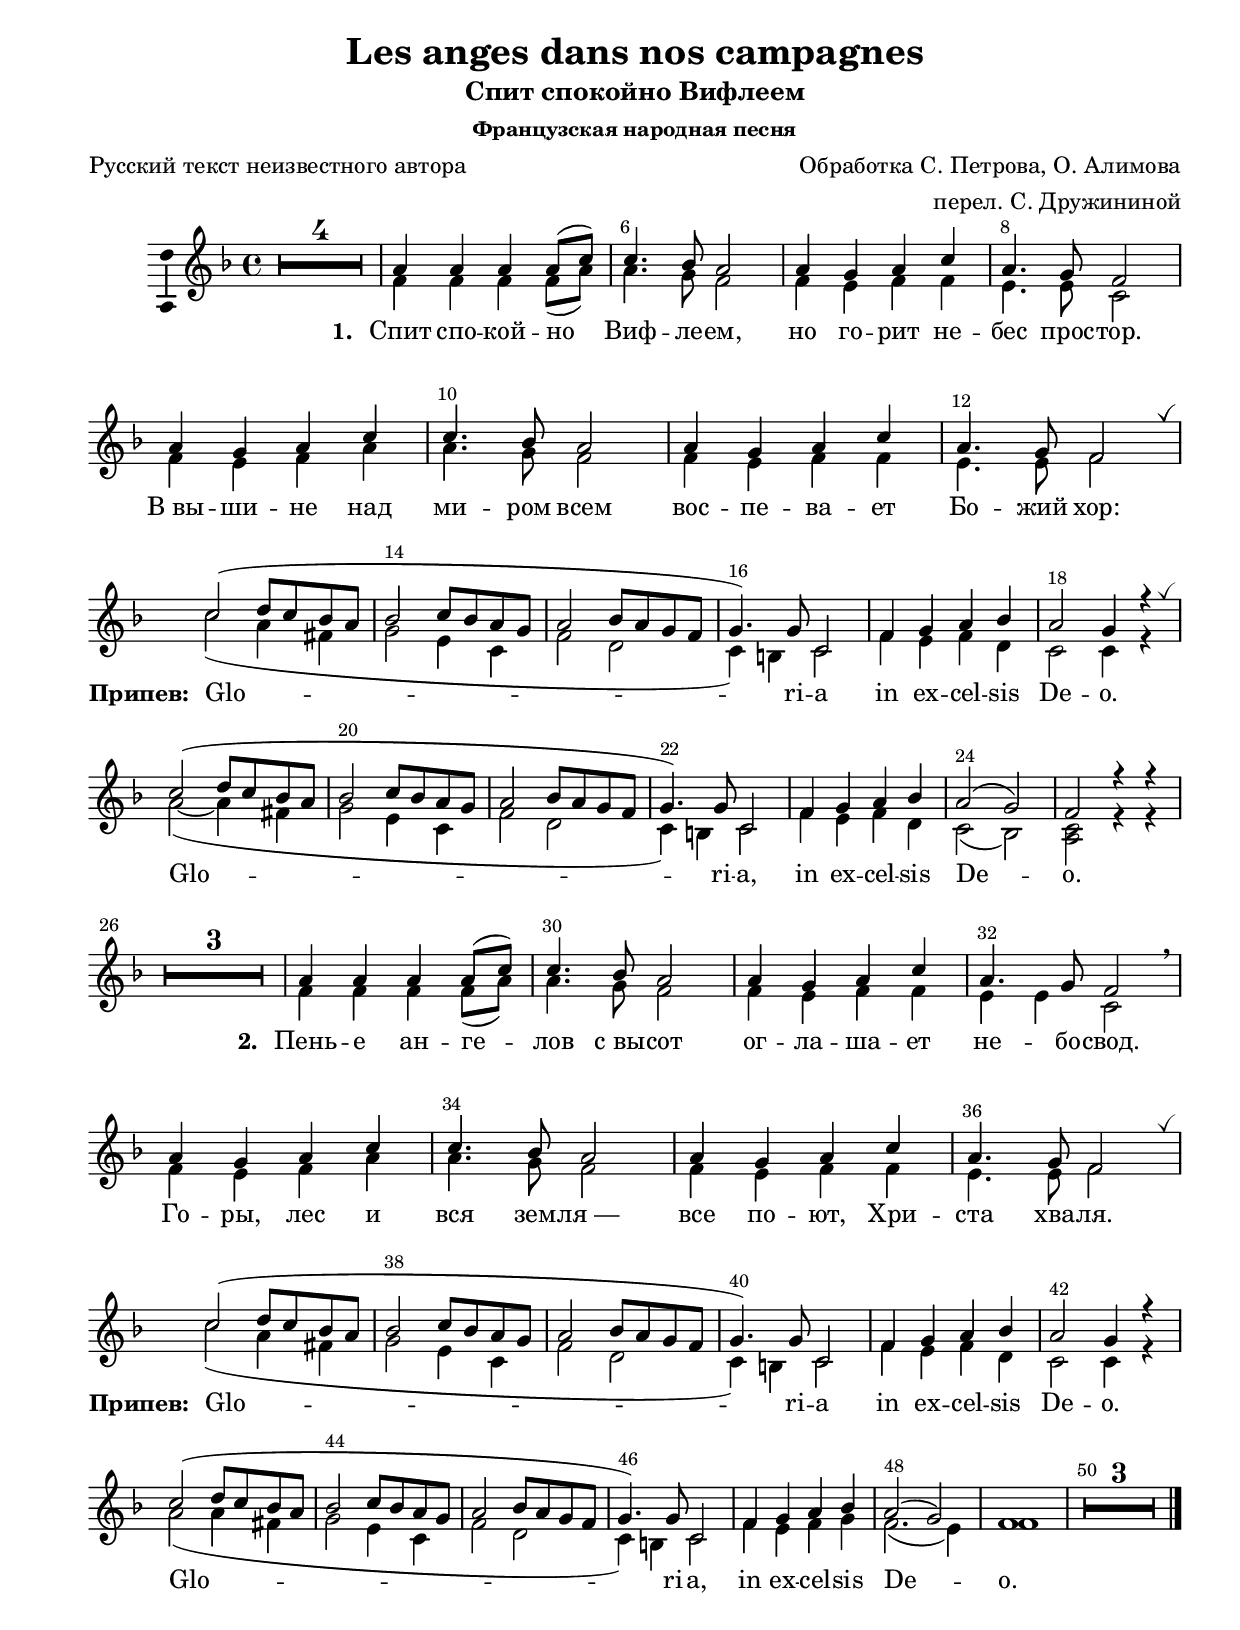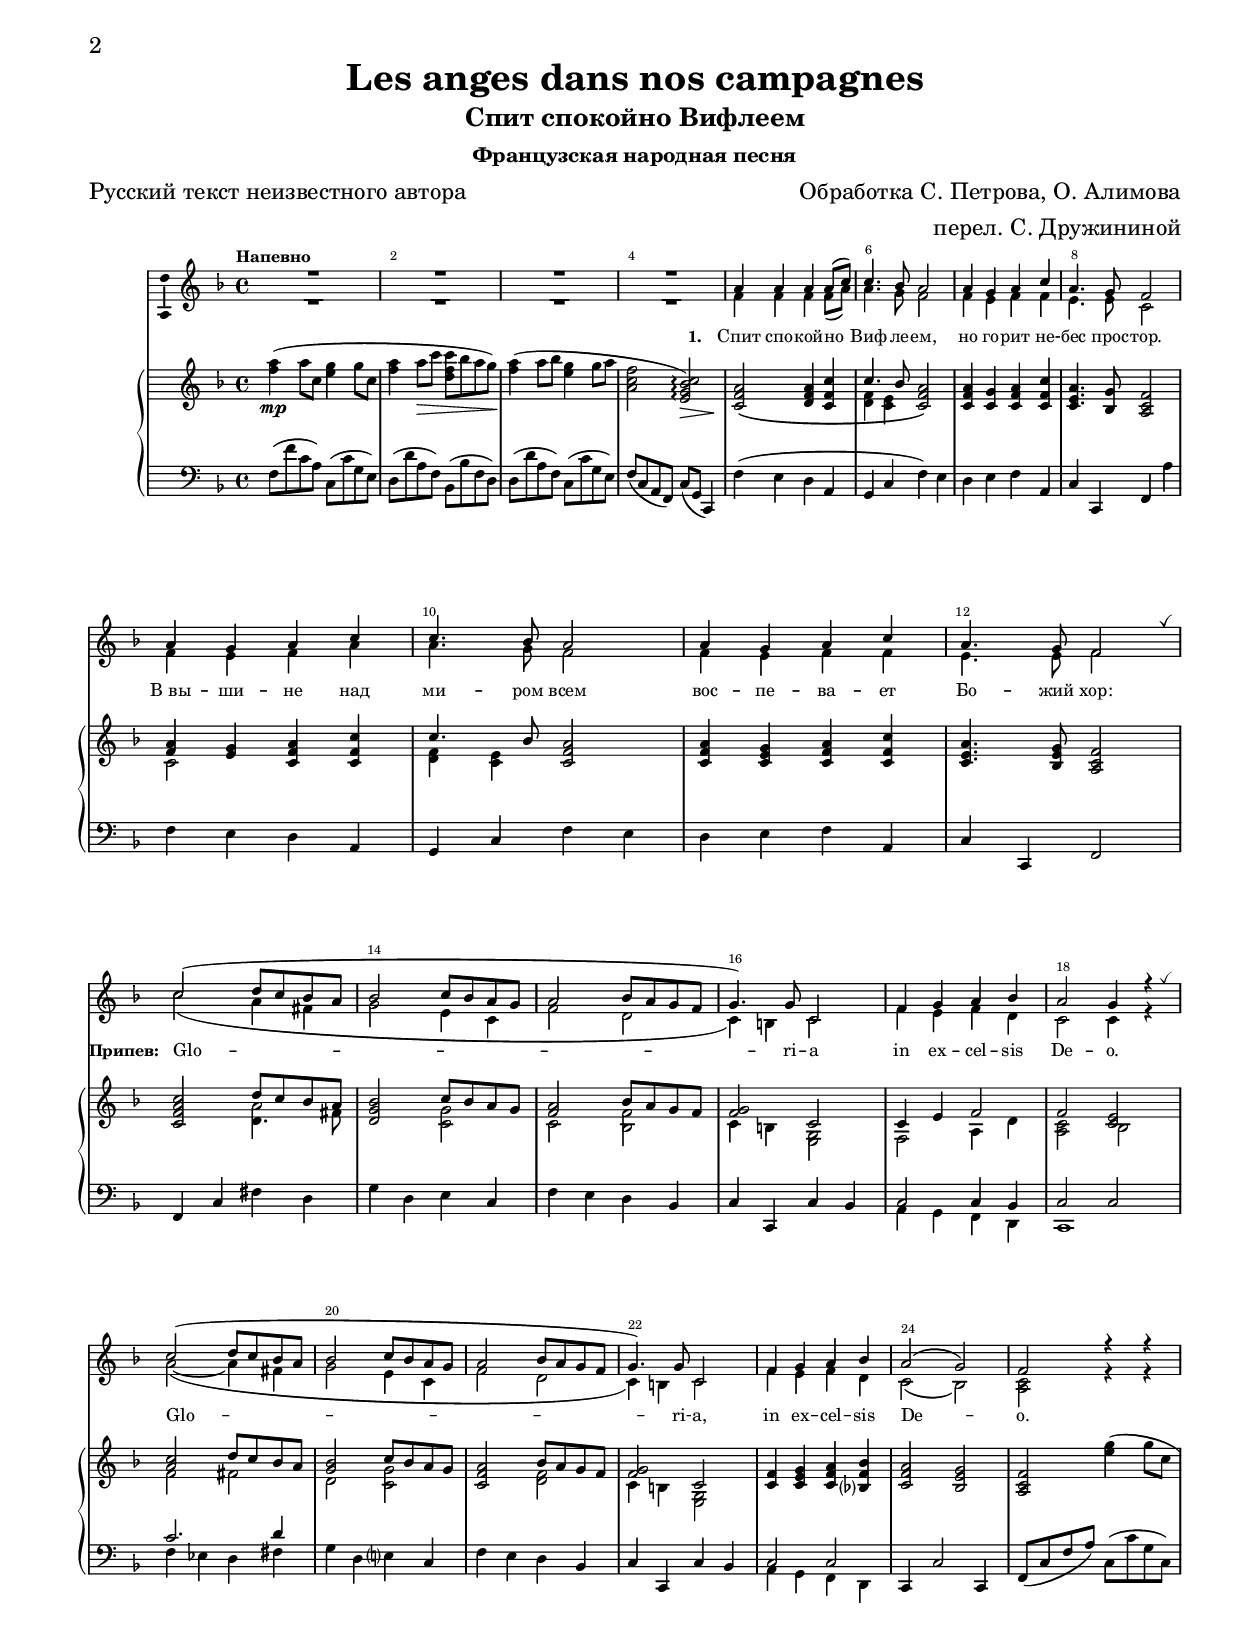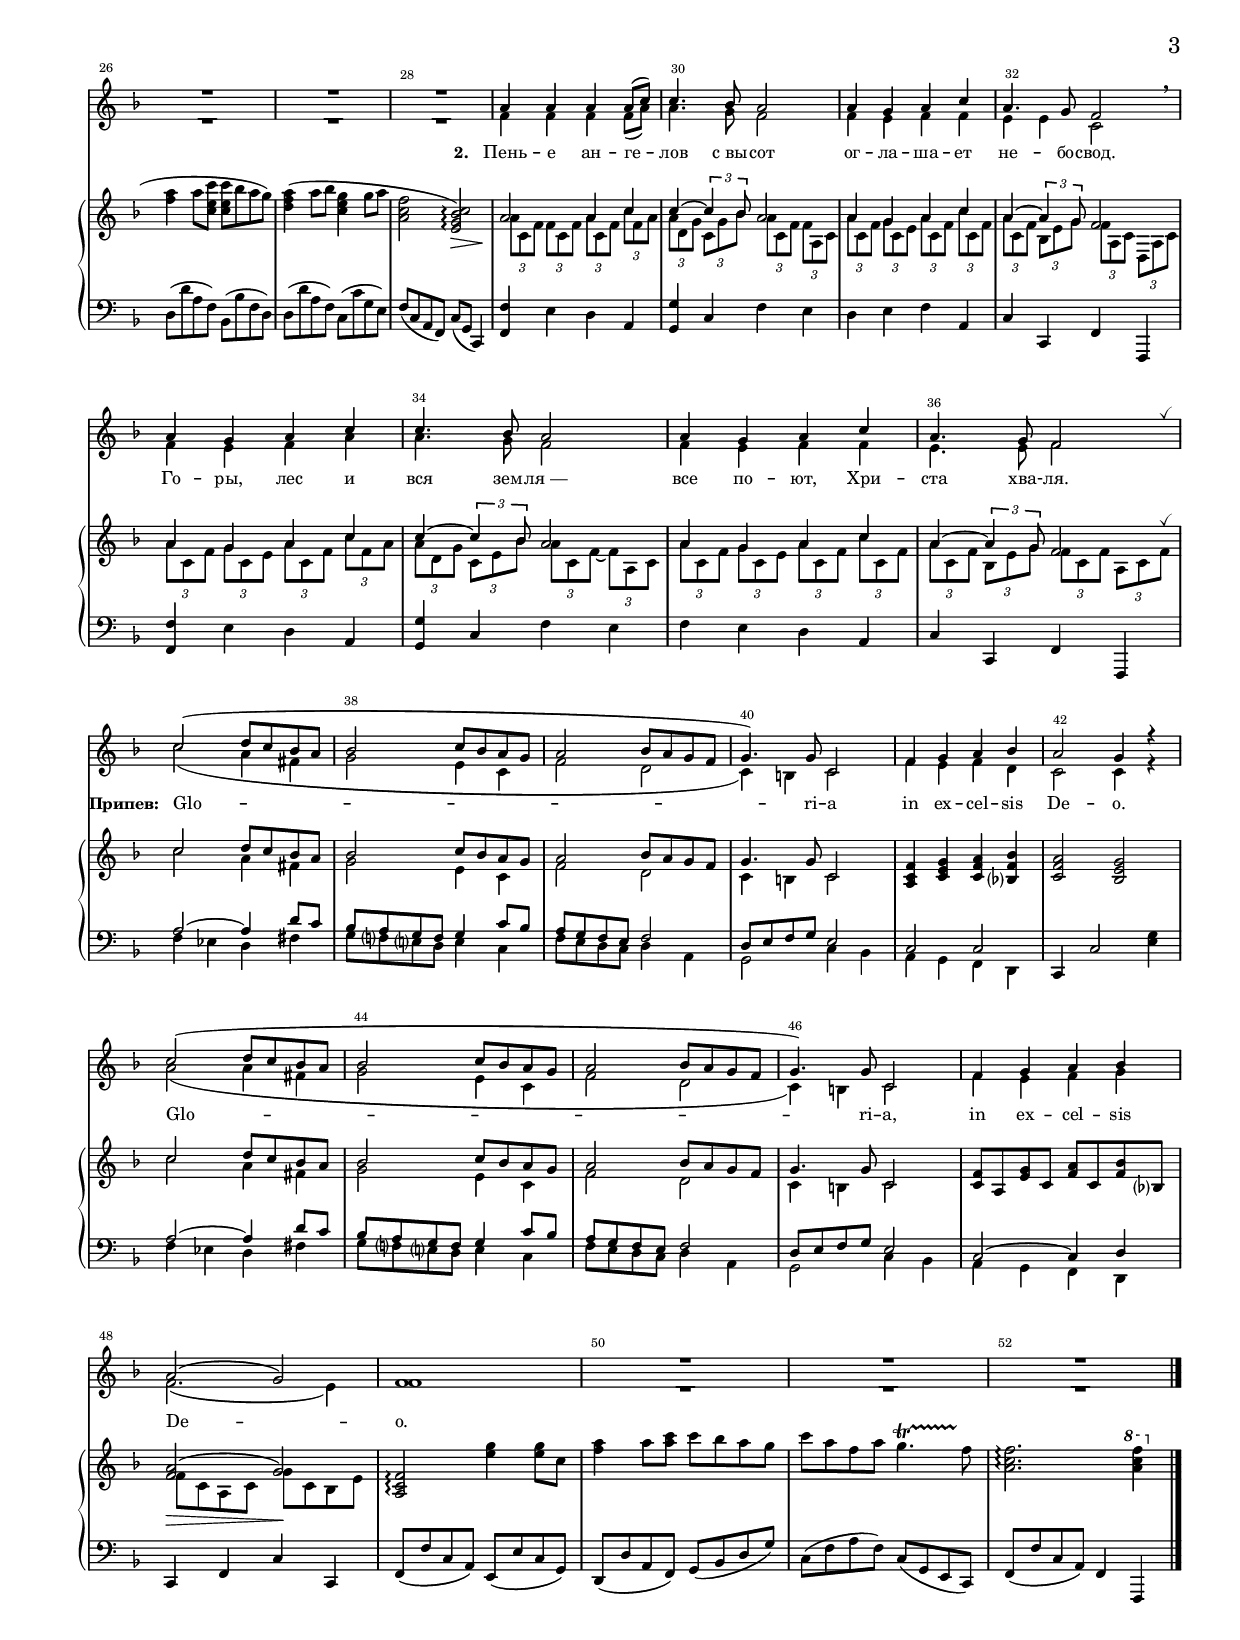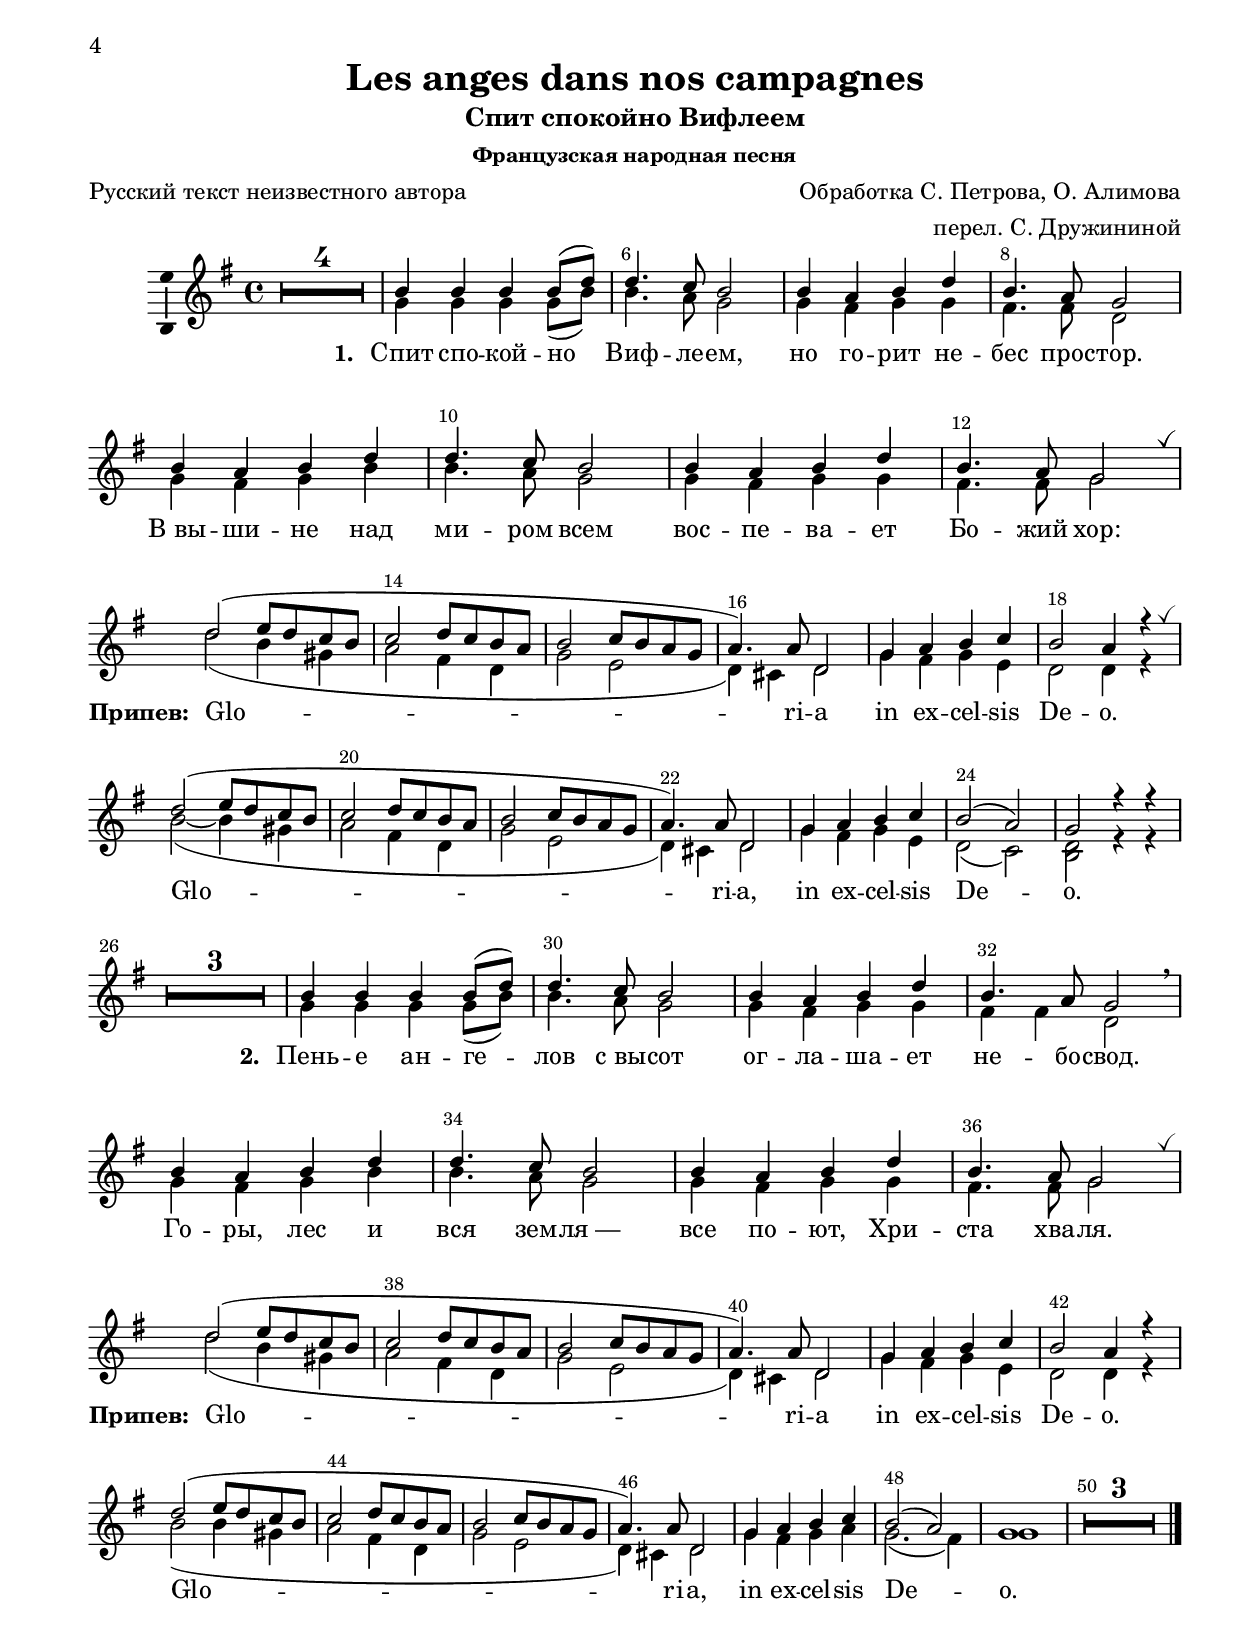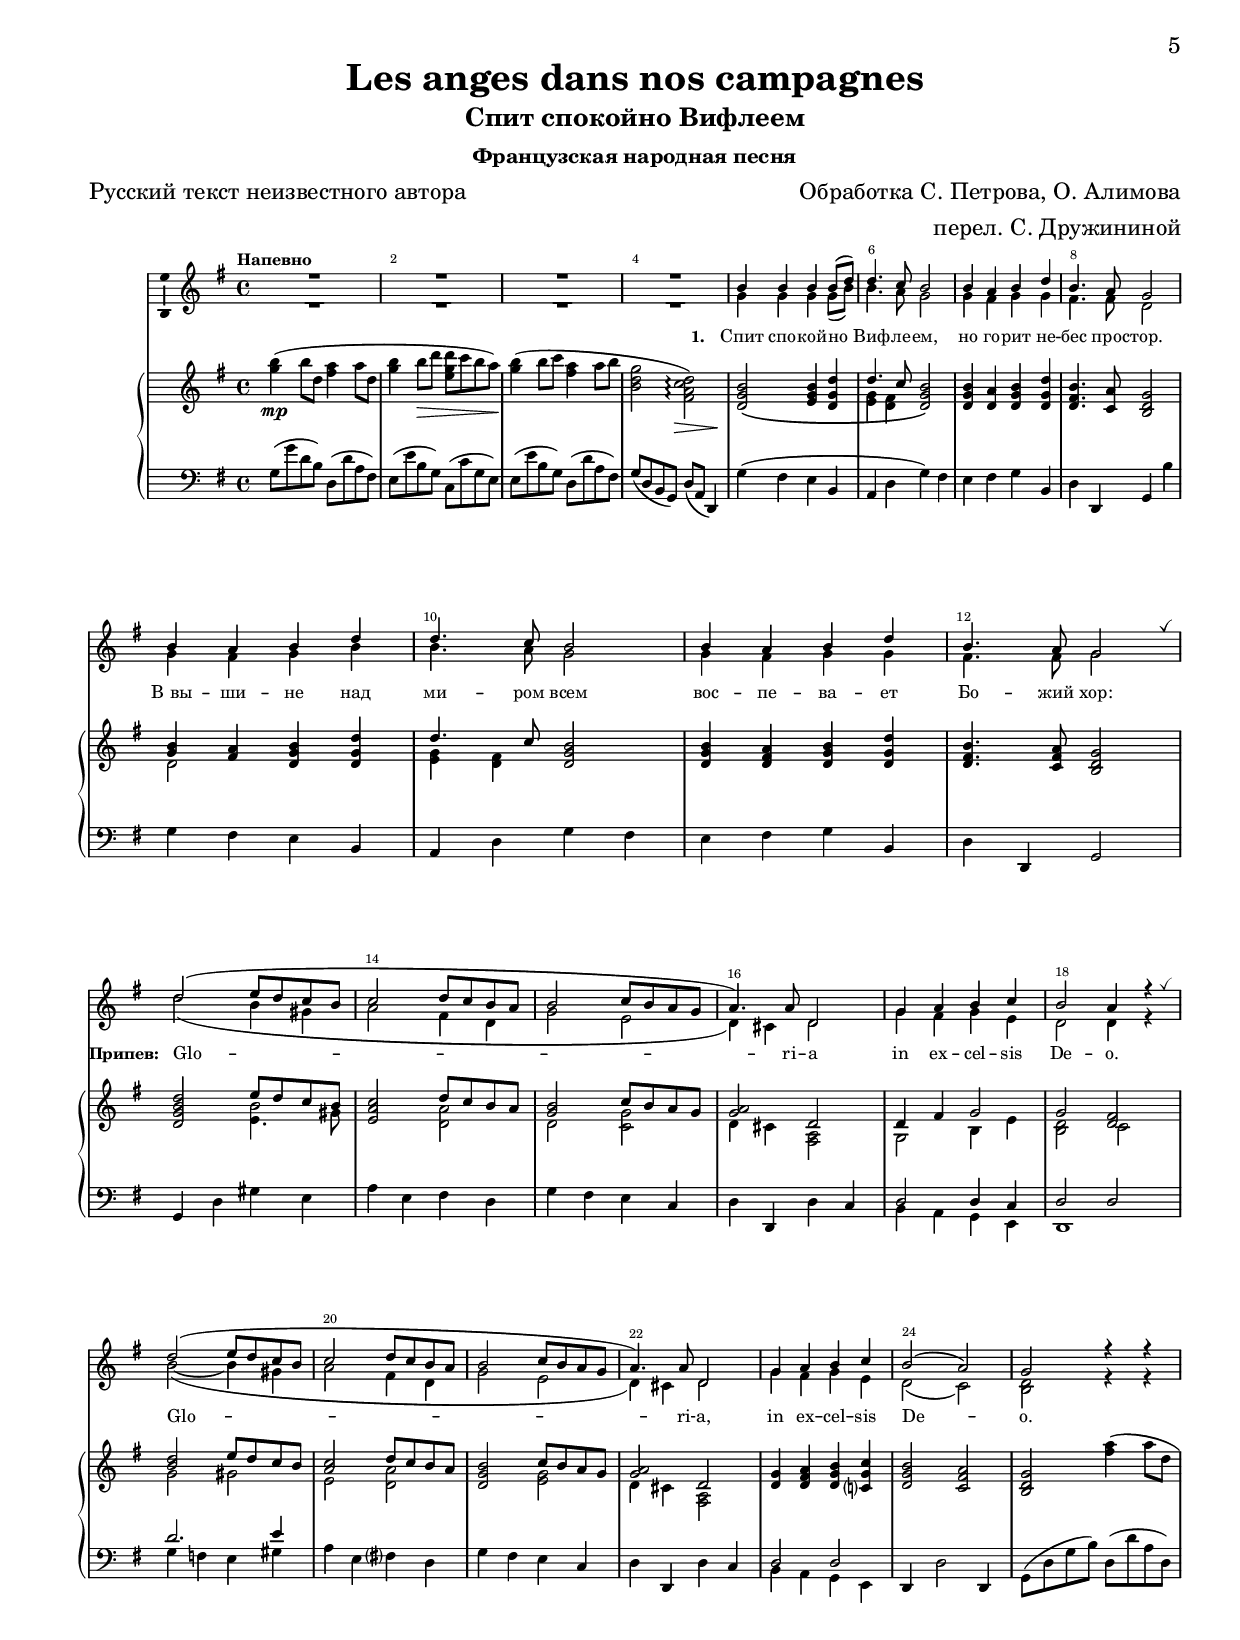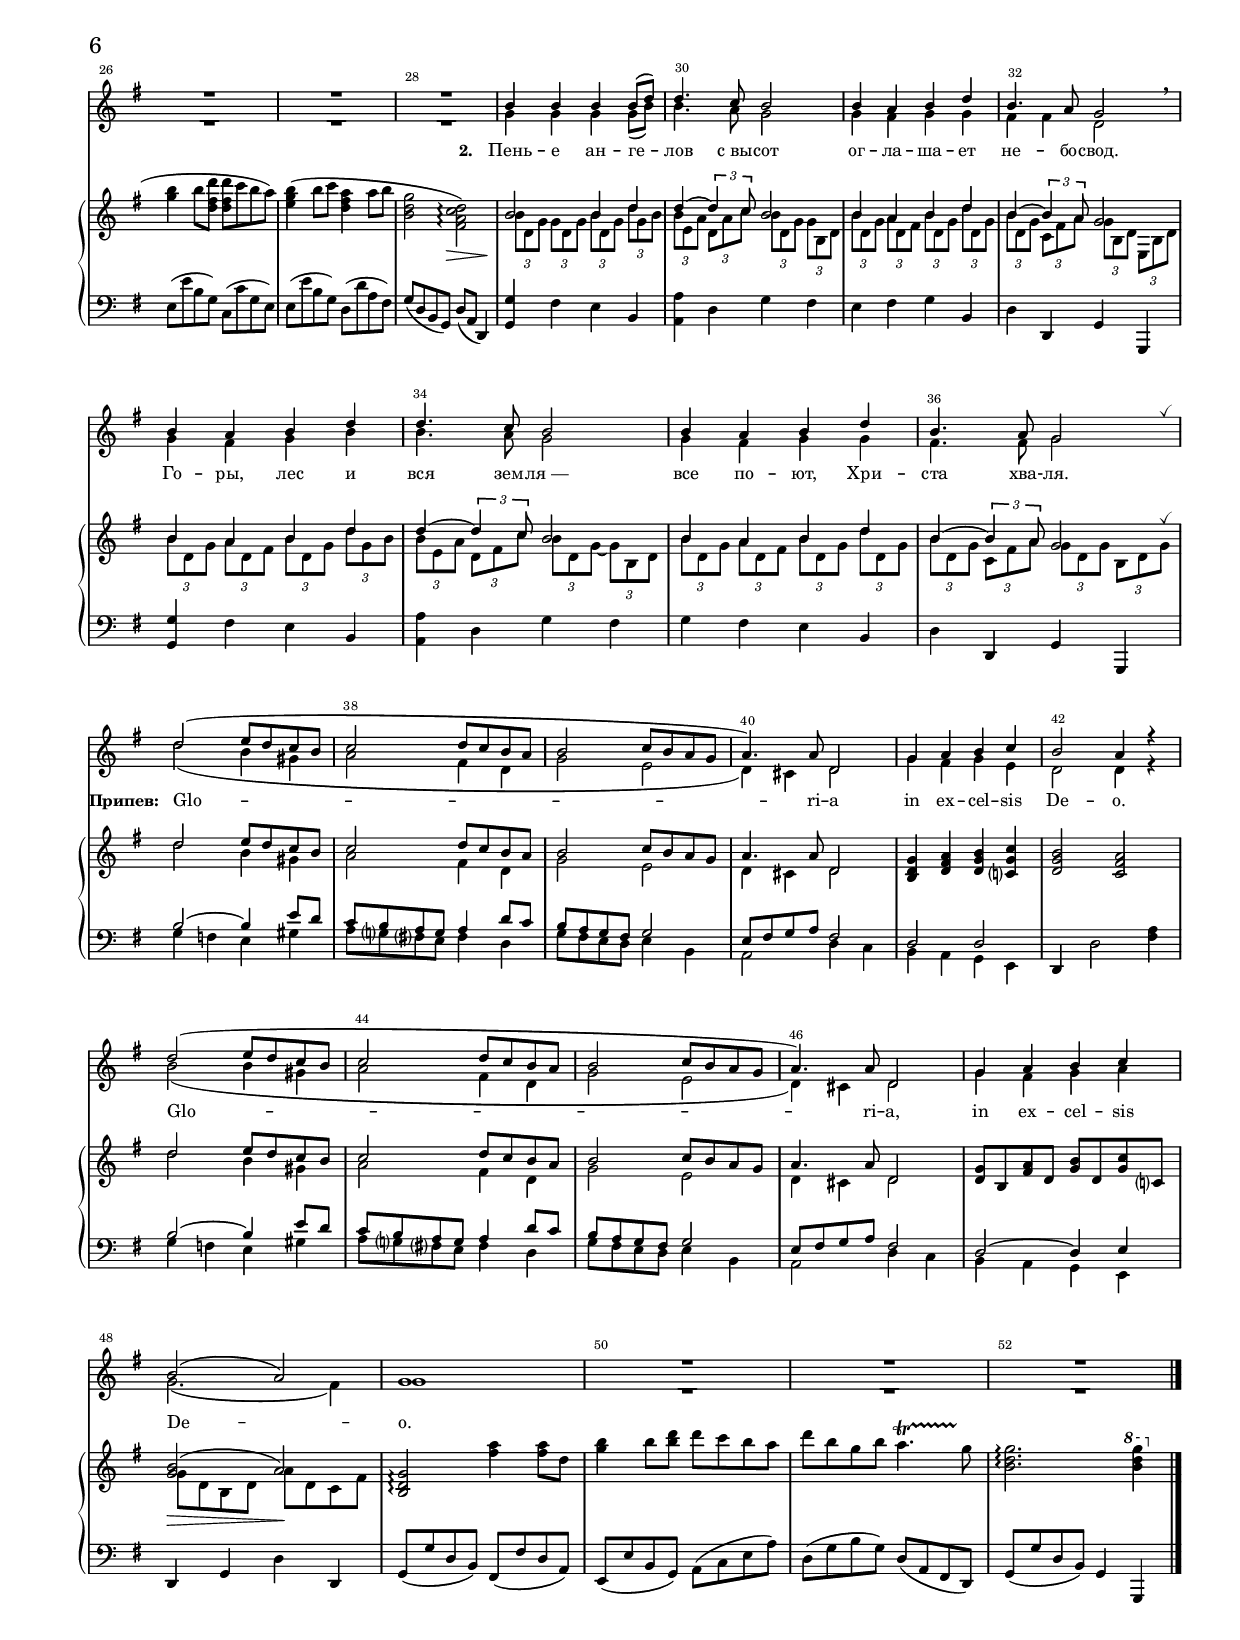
\version "2.18.1"

%#(ly:set-option 'point-and-click #f)
#(ly:set-option 'midi-extension "mid")
#(set-default-paper-size "a4")
%#(set-global-staff-size 18.5)

\header {
  title = "Les anges dans nos campagnes"
  subtitle = "Спит спокойно Вифлеем"
  subsubtitle = "Французская народная песня"
  composer = "Обработка С. Петрова, О. Алимова"
  arranger = "перел. С. Дружининой"
  poet = "Русский текст неизвестного автора"
%  arranger = "Тетрадь II, №3"
%  poet = "Слова С. Богомазова"
  
  % Удалить строку версии LilyPond 
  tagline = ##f
}

\paper {
  top-margin = 15
  left-margin = 15
  right-margin = 10
  bottom-margin = 15
  indent = 10
  %ragged-bottom = ##t
  ragged-last-bottom = ##f
}

global = {
  \key f \major
  \time 4/4
 % \numericTimeSignature
  \override Score.BarNumber.break-visibility = #end-of-line-invisible
  \override Score.BarNumber.X-offset = #1
  \override Score.BarNumber.self-alignment-X = #LEFT
  \set Score.barNumberVisibility = #(every-nth-bar-number-visible 2)
  \set Score.skipBars = ##t
  \override MultiMeasureRest.expand-limit = #1
  \compressFullBarRests
}

abr = { \break }
%abr = {}

breathes = { \once \override BreathingSign.text = \markup { \musicglyph #"scripts.tickmark" } \breathe }


scoreVoiceL = \lyricmode {
  \set stanza = "1. " 
  Спит спо -- кой -- но Виф -- ле -- ем, но го -- рит не -- 
  бес прос -- тор. В_вы -- ши -- не над ми -- ром всем
  вос -- пе -- ва -- ет Бо -- жий хор:
  
  \set stanza = "Припев: " 
  Glo --  ri -- a in ex -- cel -- sis De -- o.
  Glo -- ri -- a, in ex -- cel -- sis De -- o.
  
  \set stanza = "2. " Пень -- е ан -- ге -- лов с_вы -- сот ог -- ла -- ша -- ет не -- бо -- свод.
  Го -- ры, лес и вся зем -- ля_— все по -- ют, Хри -- ста хва -- ля.
  
  \set stanza = "Припев: " 
  Glo --  ri -- a in ex -- cel -- sis De -- o.
  Glo -- ri -- a, in ex -- cel -- sis De -- o.
  
  
}

scoreVoiceLL = \lyricmode {
 

}

scoreVoiceLLL = \lyricmode {
 
}


scoreVoiceSopr = \relative c'' {
  \global
  \dynamicUp
  \autoBeamOff
  
  \voiceOne 
  R1*4 % intro
  
  a4 a a a8([ c)] |
  c4. bes8 a2 |
  a4 g a c |
  a4. g8 f2 | \abr
  a4 g a c |
  
  c4. bes8 a2 |
  a4 g a c |
  a4. g8 f2 \breathes \abr

  c'2( d8[ c bes a] |
  bes2 c8[ bes a g] |
  a2 bes8[ a g f] |
  g4.) g8 c,2 |
  f4 g a bes |
  a2 g4 r | \abr
  c2 ( d8[ c bes a] |
  
  bes2 c8[ bes a g] |
  a2 bes8[ a g f] |
  g4.) g8 c,2 |
  f4 g a bes |
  a2( g) |
  f2 r4 r | \abr
  
  R1*3
  
  a4 a a a8[( c]) |
  c4. bes8 a2 |
  a4 g a c |
  a4. g8 f2 \breathe | \abr
  
  a4 g a c |
  c4. bes8 a2 |
  a4 g a c |
  a4. g8 f2 \breathes | \abr
  
  c'2( d8[ c bes a]
  bes2 c8[ bes a g]
  a2 bes8[ a g f]
  g4.) g8 c,2
  
  f4 g a bes |
  a2 g4 r \abr 
  
  c2( d8[ c bes a]
  bes2 c8[ bes a g]
  a2 bes8[ a g f]
  g4.) g8 c,2
  
  f4 g a bes |
  a2( g) |
  f1
  
  R1*3
  \bar "|."
  
 }
 
 scoreVoiceSoprII = \relative c' {
  \global
  \autoBeamOff
    \voiceTwo 
  R1*4 % intro
  
  f4 f f f8[( a]) |
  a4. g8 f2 |
  f4 e f f |
  e4. e8 c2 |
  f4 e f a | 
  
  a4. g8 f2 |
  f4 e f f |
  e4. e8 f2 \breathes |
  
  c'2( a4 fis |
  g2 e4 c | 
  f2 d |
  c4) b c2 |
  f4 e f d |
  c2 c4 r \breathes |
  
  a'2~( a4 fis | 
  
  g2 e4 c |
  f2 d  |
  c4) b c2 |
  f4 e f d |
  c2( bes) | 
  
  <c a>2 r4 r |
  
  R1*3 |
  f4 f f f8[( a]) |
  a4. g8 f2 |
  f4 e f f |
  e e c2 |
  f4 e f a |
  a4. g8 f2 |
  f4 e f f |
  e4. e8 f2 
  
  c'2( a4 fis |
  g2 e4 c |
  f2 d |
  c4) b c2 |
  
  f4 e f d |
  c2 c4 r |
  
  a'2( a4 fis |
  g2 e4 c |
  f2 d |
  c4) b c2 |
  
  f4 e f g 
  f2.( e4) 
  f1
  
  
  
  R1*3
  
   
 }

scoreVoicePartSopr = <<
  \new Staff \with {
% instrumentName = "Голос"
  midiInstrument = "voice oohs"
  \consists "Ambitus_engraver"
} <<
        \new Voice = "soprano" {  \scoreVoiceSopr }
        \new Voice  = "alto" {  \scoreVoiceSoprII }
>>
\new Lyrics \lyricsto "soprano" { \scoreVoiceL }
%\addlyrics { \scoreVoiceLL }
>>

U = { \change Staff = right \voiceTwo }
D = { \change Staff = left \voiceOne}

scoreInstrRightU = \relative c'' {
  \oneVoice
  
  % intro
  \tempo "Напевно" <f a>4(\mp  a8 c, <e g>4 g8 c, |
  <f a>4 a8\> c <c f, d> bes a g)\! |
  <f a>4( a8 bes <g e>4 g8 a |
  <f c a>2 << <c bes g e>)\arpeggio {s8\> s s s\!}>>
  
  % verse 1
  <c, f a>2\( <d f a>4 <c f c'> |
  \voiceOne c'4. bes8 \oneVoice <a f c>2\)
  
  <c, f a>4 <c g'> <c f a> <c f c'> |
  <c e a>4. <bes g'>8 <a c f>2 |
  \voiceOne <f' a>4 <e g> \oneVoice <c f a> <c f c'> |
  
  \voiceOne c'4. bes8 \oneVoice <c, f a>2 |
  <c f a>4 <c e g> <c f a> <c f c'> |
  <c e a>4. <bes e g>8 <a c f>2 |
  <c f a c>2 \voiceOne d'8 c bes a] |
  <d, g bes>2 c'8 bes a g |
  
  <f a>2 bes8 a g f |
  <f g>2 c |
  c4 e f2 |
  f2 <e c> |
  <a c>2 d8 c bes a |
  
  <g bes>2 c8 bes a g |
  <c, f a>2 bes'8 a g f |
  <f g>2 c |
  <c f>4 <c e g> <c f a> <bes f' bes> |
  <c f a>2 <bes e g> |
  
  \oneVoice <a c f>2 <e'' g>4( g8 c, |
  
  %inter
  <f a>4 a8 <c e, c> <c e, c> bes a g)
  <a f d>4( a8 bes <g e c>4 g8 a
  <f c a>2 << <c bes g e>)\arpeggio {s8\> s s s\!}>>
  
  \voiceOne 
  a2 a4 c |
  c4~ \tuplet 3/2 { c4 bes8 } a2 |
  a4 g a c |
  a4~ \tuplet 3/2 {a4 g8} f2 |
  a4 g a c |
  c4~ \tuplet 3/2 {c4 bes8} a2 |
  a4 g a c |
  a4~ \tuplet 3/2 {a4 g8} f2 \breathes
  
  c'2 d8 c bes a |
  bes2 c8 bes a g |
  a2 bes8 a g f |
  g4. g8 c,2
  
  \oneVoice
  <f c a>4 <g e c> <a f c> <bes f bes,> |
  <a f c>2 <g e bes>
  
  \voiceOne
  c2 d8 c bes a |
  bes2 c8 bes a g |
  a2 bes8 a g f |
  g4. g8 c,2
  
 <f c>8 a, <e' g> c <f a> c <f bes> bes,
 
  
 <a' f>2(\> g)\! |
  
  \oneVoice
  % end from book
 <f c a>2\arpeggio <e' g>4 <e g>8 c |
 <f a>4 a8 <a c> c bes a g |
 c a f a g4.\startTrillSpan f8\stopTrillSpan |
 <f c a>2.\arpeggio \ottava #1 <f' c a>4
    
}

scoreInstrRightD = \relative c' {
  \voiceTwo
  s1*4 % intro
  
  s1 <f d>4 <e c> s2 |
  s1
  s1
  c2 s |
  <d f>4 <c e> s2 |
  s1 |
  s1 |
  
  s2 << a'2 {d,4. fis8} >> 
  s2 <c g'> |
  c2 <bes f'> |
  c4 b <e, g>2 |
  f2 a4 d |
  
  <a c>2 bes |
  f'2 fis |
  
  d2 <c g'> |
  s2 <d f>2 |
  c4 b <e, g>2 |
  s1 |
  s1 |
  s1 |
  
  s1
  s1
  s1
  
  \tuplet 3/2 4 { a'8 c, f f c f a c, f c' f, a }
  \tuplet 3/2 4 { a d, g c, g' bes a c, f f a, c }
  
  \tuplet 3/2 4 { a' c, f g c, e a c, f c' c, f }
  \tuplet 3/2 4 { a c, f bes, e g f a, c d, a' c }
  \tuplet 3/2 4 { a' c, f g c, e a c, f c' f, a }

  \tuplet 3/2 4 {a d, g c, e bes' a c, f~ f a, c }
  \tuplet 3/2 4 { a' c, f g c, e a c, f c' c, f }
  \tuplet 3/2 4 { a c, f bes, e g f c f a, c f }
  
  c'2 a4 fis |
  g2 e4 c |
  f2 d |
  c4 b c2
  
  s1
  s1
  
  c'2 a4 fis |
  g2 e4 c |
  f2 d |
  c4 b c2
  
  s1
  f8 c a c g' c, bes e
  s1
}

scoreInstrLeftU = \relative c {
  \oneVoice
  \dynamicUp
  
  % intro
  f8( f' c a) c,( c' g e) |
  d( d' a f) bes,( bes' f d) |
  d( d' a f) c( c' g e) |
  f( c a f) c'( g c,4) |
  
  f'4( e d a |
  g c f) e |
  d e f a, |
  c c, f a' |
  f e d a |
  
  g c f e |
  d e f a, |
  c c, f2 |
   f4 c' fis d |
  g d e c |
  
  f e d bes |
  c c, c' bes |
  \voiceOne c2 c4 bes |
  c2 c |
  c'2. d4 
  
  \oneVoice
  
  g, d e c |
  f e d bes |
  c c, c' bes |
  
  \voiceOne c2 c
  \oneVoice c,4 c'2 c,4 |
  
  f8( c' f a) c,( c' g c,)
  d( d' a f) bes,( bes' f d) |
  d( d' a f) c( c' g e)
  f( c a f) c'( g c,4)
  
  <f' f,>4 e d a |
  <g g'> c f e |
  d e f a, |
  c c, f f, |
  
  <f' f'> e' d a |
  <g g'> c f e |
  f e d a |
  c c, f f, |
  
  \voiceOne
  a''2~ a4 d8 c |
  bes a g f g4 c8 bes |
  a g f e f2 |
  d8 e f g e2 |
  
  c2 c |
  \oneVoice c,4 c'2 <e g>4 |
  
  \voiceOne
  a2~ a4 d8 c |
  bes a g f g4 c8 bes |
  a g f e f2 |
  d8 e f g e2 |
  
  c2~ c4 d |
  
  \oneVoice
  c,4 f c' c,
  
  f8( f' c a) e( e' c g)
  d( d' a f) g( bes d g)
  c,( f a f) c( g e c) |
  f( f' c a) f4 f,
  
  \bar "|."
}

scoreInstrLeftD = \relative c {
  \voiceTwo
  s1*4 % intro
  
  s1*5
  
  s1*5
  
  s1
  s1
   a4 g f d |
   c1

  f'4 es d fis
  s1
  s1
  s1
  
  a,4 g f d
  s1
  
  s1*4
  s1*4
  s1*4
  
  f'4 es d fis
  g8 f e d e4 c |
  f8 e d c d4 a |
  g2 c4 bes |
  
  a4 g f d |
  s1
  
  f'4 es d fis
  g8 f e d e4 c |
  f8 e d c d4 a |
  g2 c4 bes |
  
  a4 g f d
  s1
  s1
}

scoreInstrRight = \relative c'' {
  \global
  \clef treble
    << \new Voice \scoreInstrRightU
     \new Voice \scoreInstrRightD >>
}

scoreInstrLeft = \relative c' {
  \global
  \clef bass
  \dynamicUp
  << \new Voice \scoreInstrLeftU
     \new Voice \scoreInstrLeftD >>
}

scoreInstrPart =   \new PianoStaff 
%\with { instrumentName = "НАР" }
<<
    \new Staff = "right" \with {
%      midiInstrument = "piano"
    } \scoreInstrRight
    \new Staff = "left" \with {
%      midiInstrument = "piano"
    } \scoreInstrLeft
  >>

\bookpart {
  \header {
%  piece = "D-moll"
  }
  \score {
%    \transpose c d
    <<
      \scoreVoicePartSopr
    >>
    \layout { 
      \context {
        \Score
      }
      \context {
        \Staff        \accidentalStyle modern-voice-cautionary
        % удаляем обозначение темпа из общего плана
        \RemoveAllEmptyStaves
      }
    }
  }
}

\bookpart {
  \header {
%  piece = "D-moll"
  }
  \score {
%    \transpose c d
    <<
      \scoreVoicePartSopr
      \scoreInstrPart
    >>
    \layout { 
            #(layout-set-staff-size 14)

      \context {
        \Score
      }
      \context {
      \Staff
      \RemoveEmptyStaves
      \accidentalStyle modern-voice-cautionary
      \override VerticalAxisGroup.remove-first = ##t
      }
    }
  }
}

\bookpart {
  \header {
%  piece = "D-moll"
  }
  \score {
    \transpose f g
    <<
      \scoreVoicePartSopr
    >>
    \layout { 
      \context {
        \Score
      }
      \context {
        \Staff        \accidentalStyle modern-voice-cautionary
        % удаляем обозначение темпа из общего плана
        \RemoveAllEmptyStaves
      }
    }
  }
}

\bookpart {
  \header {
%  piece = "D-moll"
  }
  \score {
    \transpose f g
    <<
      \scoreVoicePartSopr
      \scoreInstrPart
    >>
    \layout { 
      #(layout-set-staff-size 14)
      \context {
        \Score
      }
      \context {
      \Staff
      \RemoveEmptyStaves
      \accidentalStyle modern-voice-cautionary
      \override VerticalAxisGroup.remove-first = ##t
      }
    }
  }
}



\bookpart {
  \header {
%  piece = "Aes-dur"
  }
  \score {
%    \transpose g as
 \unfoldRepeats
     <<
        \scoreVoicePartSopr
      \scoreInstrPart
    >>
    \midi {
      \tempo 4=92
    }
  }
}

